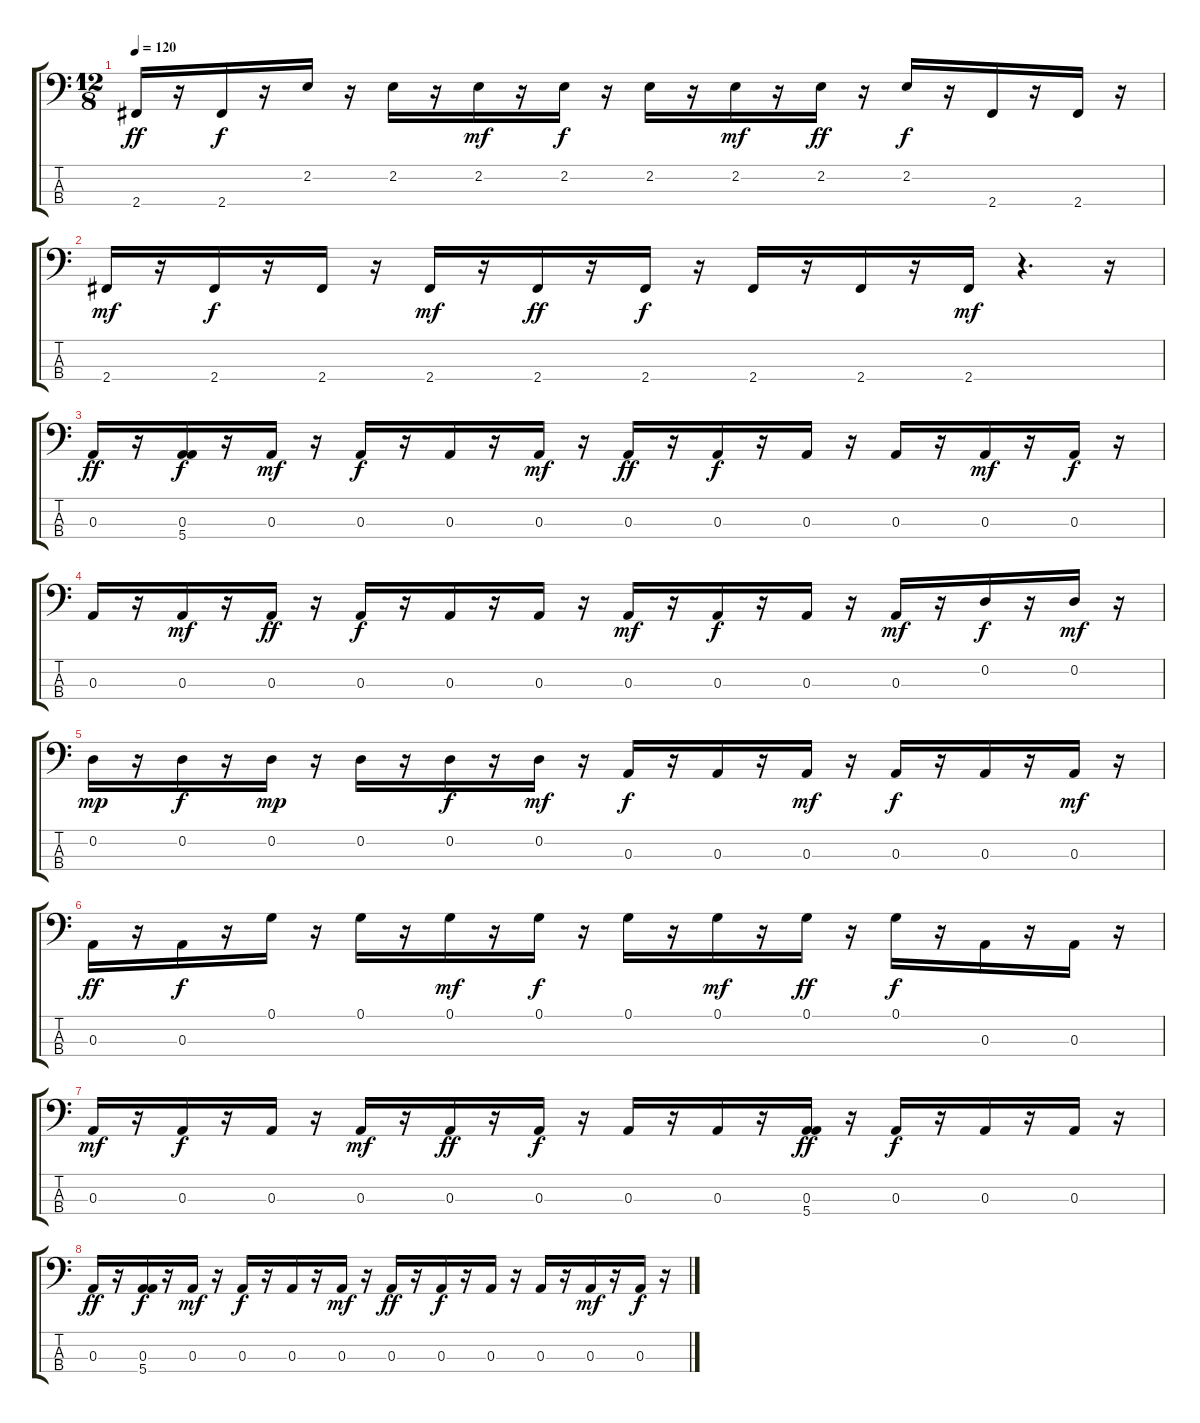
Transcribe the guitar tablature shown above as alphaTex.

\track "" {instrument fretlessbass}
\staff {score tabs}
\tuning (G2 D2 A1 E1) {hide}
\ts (12 8)
\tempo 120
\clef f4
\ks c
2.4.16{dy ff} r.16 2.4.16{dy f} r.16 2.2.16 r.16 2.2.16 r.16 2.2.16{dy mf} r.16 2.2.16{dy f} r.16 2.2.16 r.16 2.2.16{dy mf} r.16 2.2.16{dy ff} r.16 2.2.16{dy f} r.16 2.4.16 r.16 2.4.16 r.16 |
2.4.16{dy mf} r.16 2.4.16{dy f} r.16 2.4.16 r.16 2.4.16{dy mf} r.16 2.4.16{dy ff} r.16 2.4.16{dy f} r.16 2.4.16 r.16 2.4.16 r.16 2.4.16{dy mf} r.4{d} r.16 |
0.3.16{dy ff} r.16 (0.3 5.4).16{dy f} r.16 0.3.16{dy mf} r.16 0.3.16{dy f} r.16 0.3.16 r.16 0.3.16{dy mf} r.16 0.3.16{dy ff} r.16 0.3.16{dy f} r.16 0.3.16 r.16 0.3.16 r.16 0.3.16{dy mf} r.16 0.3.16{dy f} r.16 |
0.3.16 r.16 0.3.16{dy mf} r.16 0.3.16{dy ff} r.16 0.3.16{dy f} r.16 0.3.16 r.16 0.3.16 r.16 0.3.16{dy mf} r.16 0.3.16{dy f} r.16 0.3.16 r.16 0.3.16{dy mf} r.16 0.2.16{dy f} r.16 0.2.16{dy mf} r.16 |
0.2.16{dy mp} r.16 0.2.16{dy f} r.16 0.2.16{dy mp} r.16 0.2.16 r.16 0.2.16{dy f} r.16 0.2.16{dy mf} r.16 0.3.16{dy f} r.16 0.3.16 r.16 0.3.16{dy mf} r.16 0.3.16{dy f} r.16 0.3.16 r.16 0.3.16{dy mf} r.16 |
0.3.16{dy ff} r.16 0.3.16{dy f} r.16 0.1.16 r.16 0.1.16 r.16 0.1.16{dy mf} r.16 0.1.16{dy f} r.16 0.1.16 r.16 0.1.16{dy mf} r.16 0.1.16{dy ff} r.16 0.1.16{dy f} r.16 0.3.16 r.16 0.3.16 r.16 |
0.3.16{dy mf} r.16 0.3.16{dy f} r.16 0.3.16 r.16 0.3.16{dy mf} r.16 0.3.16{dy ff} r.16 0.3.16{dy f} r.16 0.3.16 r.16 0.3.16 r.16 (0.3 5.4).16{dy ff} r.16 0.3.16{dy f} r.16 0.3.16 r.16 0.3.16 r.16 |
0.3.16{dy ff} r.16 (0.3 5.4).16{dy f} r.16 0.3.16{dy mf} r.16 0.3.16{dy f} r.16 0.3.16 r.16 0.3.16{dy mf} r.16 0.3.16{dy ff} r.16 0.3.16{dy f} r.16 0.3.16 r.16 0.3.16 r.16 0.3.16{dy mf} r.16 0.3.16{dy f} r.16
